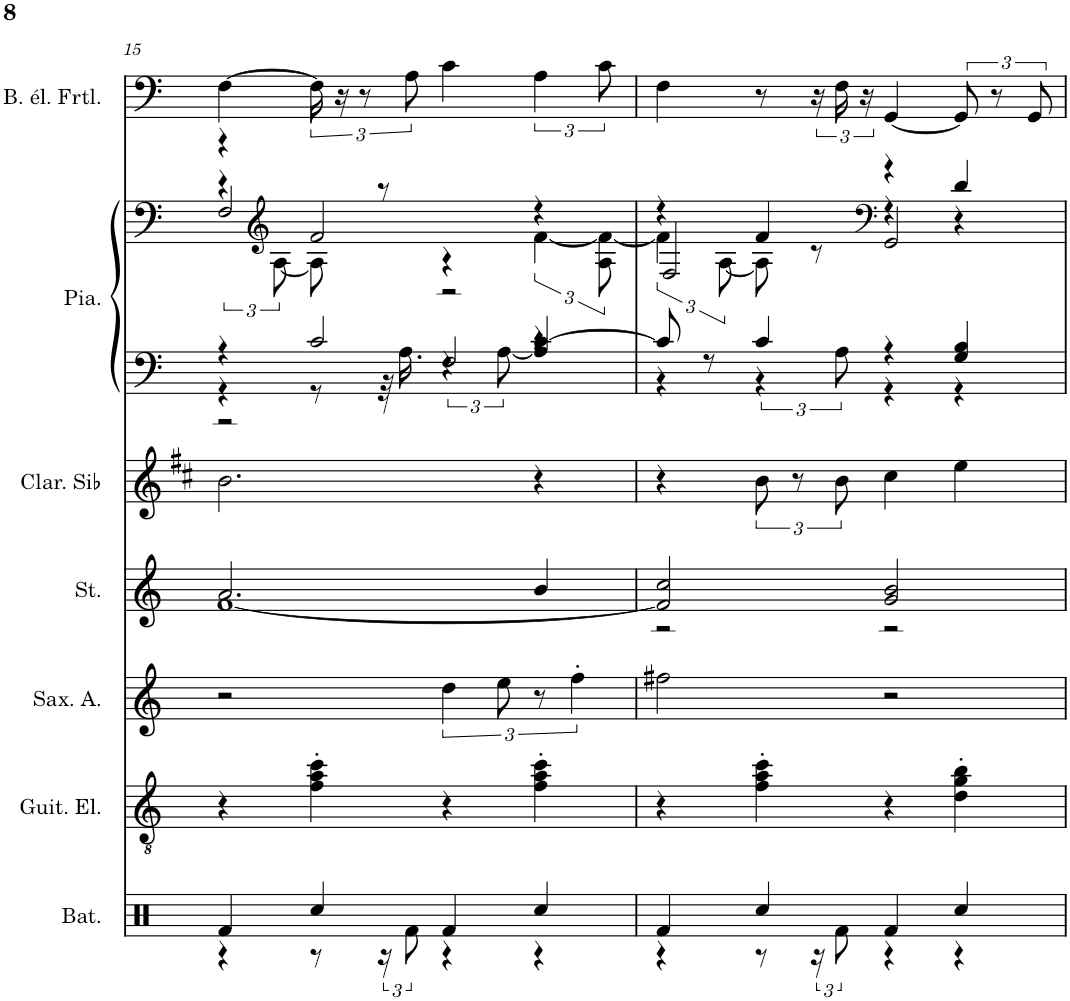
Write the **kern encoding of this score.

**kern	**kern	**kern	**kern	**kern	**kern	**kern	**kern
*part7	*part6	*part5	*part4	*part3	*part2	*part2	*part1
*staff8	*staff7	*staff6	*staff5	*staff4	*staff3	*staff2	*staff1
*I"Batterie	*I"Guitare électrique	*I"Saxophone Alto	*I"Cordes	*I"Clarinette en Sib	*I"Piano	*	*I"Basse électrique fretless
*I'Bat.	*I'Guit. El.	*I'Sax. A.	*	*I'Clar. Sib	*I'Pia.	*	*I'B. él. Frtl.
!!LO:PB:g=z
*clefX	*clefGv2	*clefG2	*clefG2	*clefG2	*clefF4	*clefF4	*clefF4
*	*	*Trd5c9	*	*Trd1c2	*	*	*Trd7c12
*k[]	*k[]	*k[]	*k[]	*k[f#c#]	*k[]	*k[]	*k[]
*M4/4	*M4/4	*M4/4	*M4/4	*M4/4	*M4/4	*M4/4	*M4/4
=15	=15	=15	=15	=15	=15	=15	=15
*^	*	*	*^	*	*^	*^	*
*	*	*	*	*	*	*	*	*^	*	*^	*
4Rf/	4r	4r	2r	2.a/	[1f	2.b\	4r	4r	2r	4r	6r	2F/	[4F\
*	*	*	*	*	*	*	*	*	*	*clefG2	*	*	*
.	.	.	.	.	.	.	.	.	.	.	[12A\	.	.
4Rcc/	8r	4f\' 4a\' 4cc\'	.	.	.	.	2c/	8r	.	2f/	8A\]	.	24F\]
.	.	.	.	.	.	.	.	.	.	.	.	.	24r
.	.	.	.	.	.	.	.	.	.	.	.	.	12r
.	24r	.	.	.	.	.	.	32r	.	.	8r	.	.
.	.	.	.	.	.	.	.	16.A\	.	.	.	.	.
.	12Rf\	.	.	.	.	.	.	.	.	.	.	.	12A\
4Rf/	4r	4r	6dd\	.	.	.	.	6r	2F/	.	4r	2r	4c\
.	.	.	12ee\	.	.	.	.	[12A\	.	.	.	.	.
4Rcc/	4r	4f\' 4a\' 4cc\'	12r	4b/	.	4r	4A/] [4c/	4r	.	4r	[6f\	.	6A\
.	.	.	6ff'\	.	.	.	.	.	.	.	.	.	.
.	.	.	.	.	.	.	.	.	.	.	12A\ 12f\_	.	12c\
*	*	*	*	*	*	*	*	*v	*v	*	*	*	*
=16	=16	=16	=16	=16	=16	=16	=16	=16	=16	=16	=16	=16
4Rf/	4r	4r	2ff#X\	2f/] 2cc/	2r	4r	8c/]	4r	4r	6f\]	2F/	4F\
.	.	.	.	.	.	.	8r	.	.	.	.	.
.	.	.	.	.	.	.	.	.	.	[12A\	.	.
4Rcc/	8r	4f\' 4a\' 4cc\'	.	.	.	12b\	4c/	6r	4f/	8A\]	.	8r
.	.	.	.	.	.	12r	.	.	.	.	.	.
.	24r	.	.	.	.	.	.	.	.	8r	.	24r
.	12Rf\	.	.	.	.	12b\	.	12A\	.	.	.	24F\
.	.	.	.	.	.	.	.	.	.	.	.	24r
*	*	*	*	*	*	*	*	*	*clefF4	*	*	*
4Rf/	4r	4r	2r	2g/ 2b/	2r	4cc#\	4r	4r	4r	4r	2GG/	[4GG/
4Rcc/	4r	4d\' 4g\' 4b\'	.	.	.	4ee\	4G/ 4B/	4r	4d/	4r	.	12GG/]
.	.	.	.	.	.	.	.	.	.	.	.	12r
.	.	.	.	.	.	.	.	.	.	.	.	12GG/
*	*	*	*	*	*	*	*v	*v	*	*	*	*
*v	*v	*	*	*v	*v	*	*	*v	*v	*v	*
=	=	=	=	=	=	=	=
*-	*-	*-	*-	*-	*-	*-	*-
